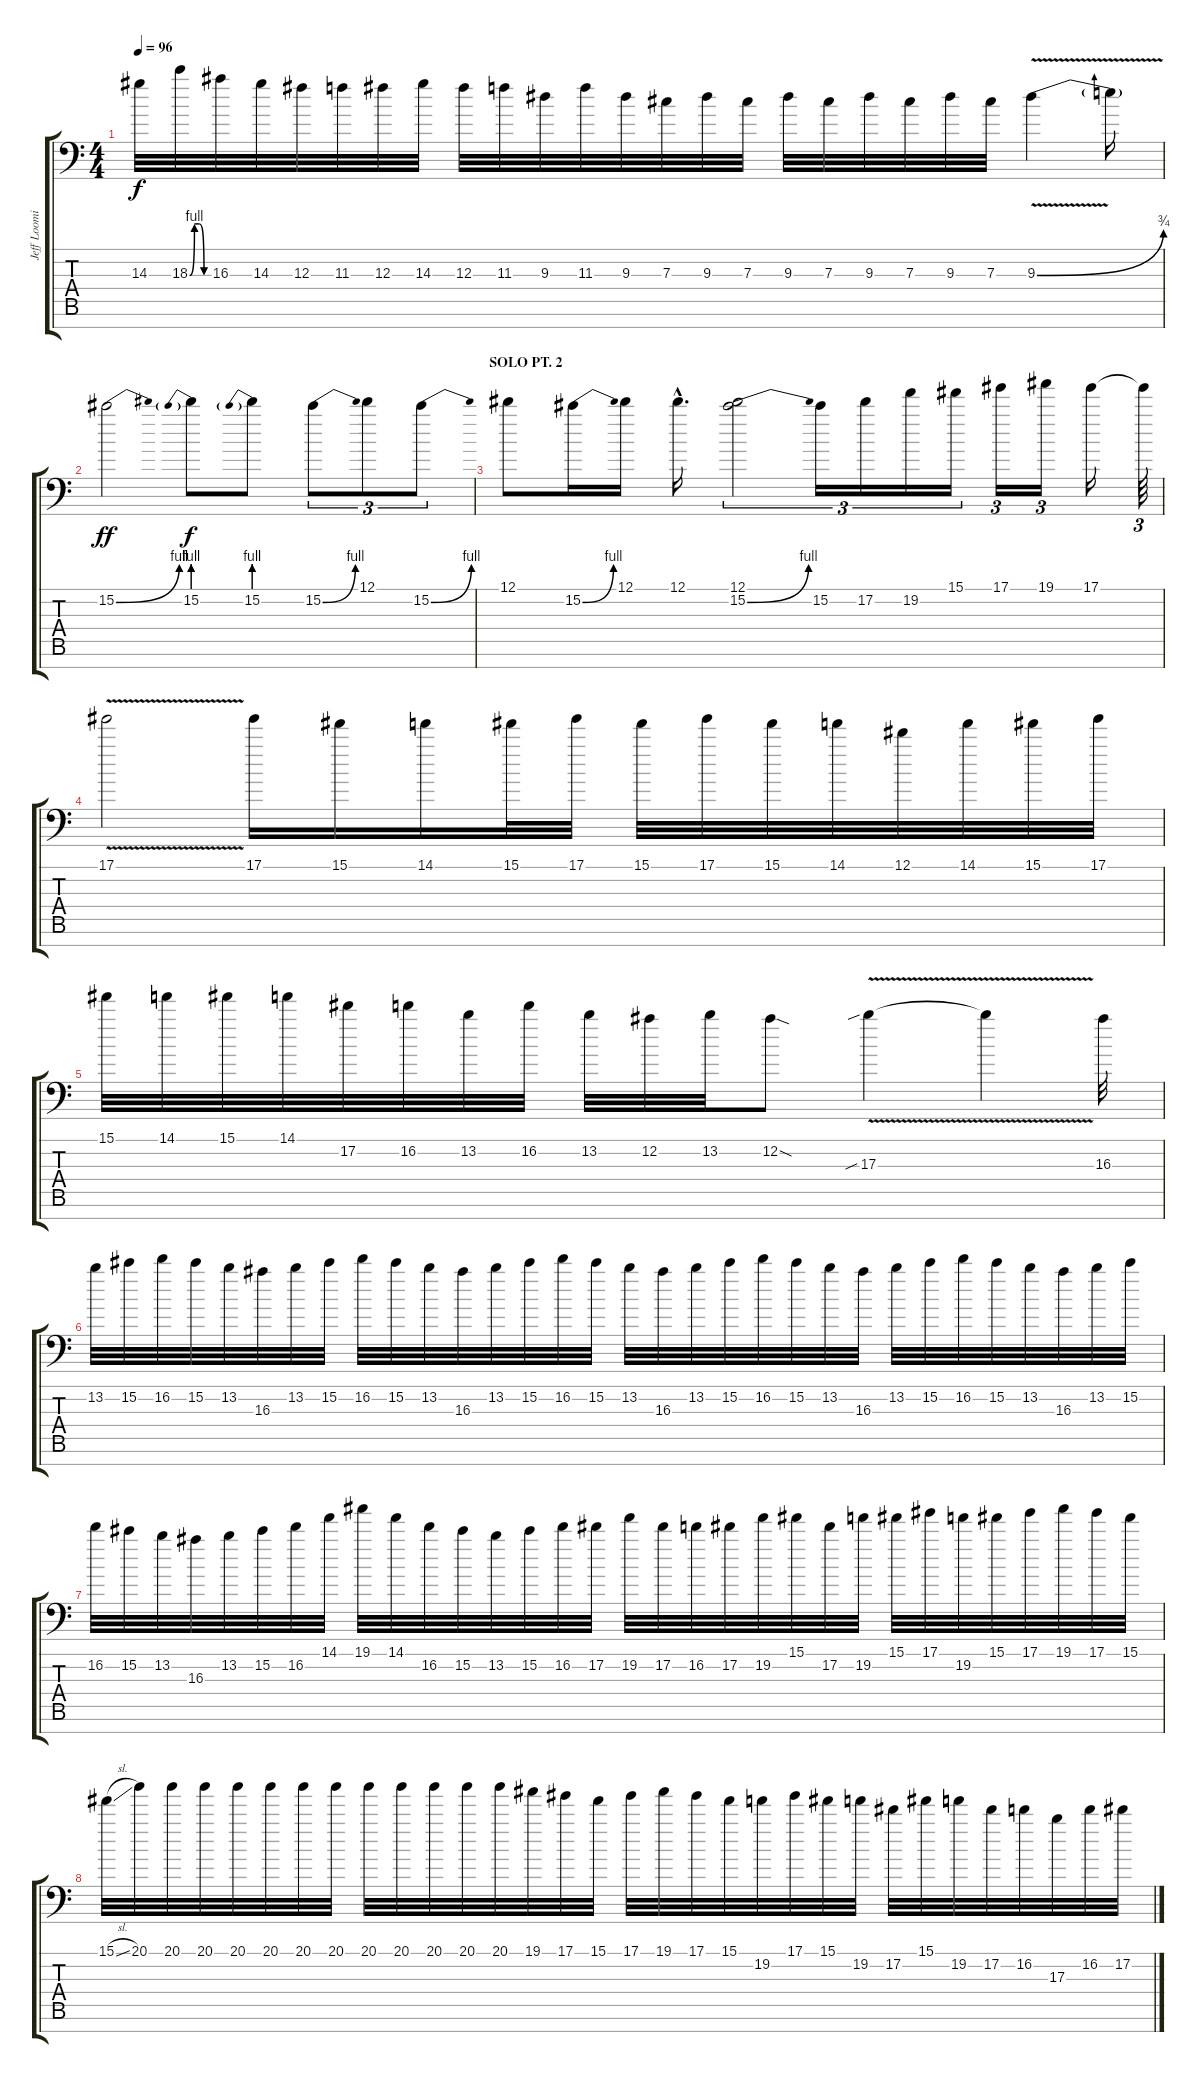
\track ("Jeff Loomis Lead" "Jeff Loomi") {instrument distortionguitar}
\staff {score tabs}
\tuning (Eb4 Bb3 Gb3 Db3 Ab2 Eb2 Bb1) {hide}
\ts (4 4)
\tempo 96
\clef f4
\ks c
14.3.32{dy f} 18.3{be (custom 0 0 15 4 30 4 45 0 60 0)}.32 16.3.32 14.3.32 12.3.32 11.3.32 12.3.32 14.3.32 12.3.32 11.3.32 9.3.32 11.3.32 9.3.32 7.3.32 9.3.32 7.3.32 9.3.32 7.3.32 9.3.32 7.3.32 9.3.32 7.3.32 9.3{be (bend 0 0 60 3) v}.4 9.3{t}.16 |
15.2{be (bend 0 0 60 4)}.2{dy ff} 15.2{be (prebend 0 4 60 4)}.8{dy f} 15.2{be (prebend 0 4 60 4)}.8 15.2{be (bend 0 0 60 4)}.8{tu (3 2)} 12.1.8{tu (3 2)} 15.2{be (bend 0 0 60 4)}.8{tu (3 2)} |
\section ("" "SOLO PT. 2")
12.1.8 15.2{be (bend 0 0 60 4)}.16 12.1.16 12.1{hac}.16{d} (12.1 15.2{be (bend 0 0 60 4)}).2{tu (3 2)} 15.2.16{tu (3 2)} 17.2.16{tu (3 2)} 19.2.16{tu (3 2)} 15.1.16{tu (3 2)} 17.1.16{tu (3 2)} 19.1.16{tu (3 2)} 17.1.16 17.1{t}.64{tu (3 2)} |
17.1{v}.2 17.1.16 15.1.16 14.1.16 15.1.32 17.1.32 15.1.32 17.1.32 15.1.32 14.1.32 12.1.32 14.1.32 15.1.32 17.1.32 |
15.1.32 14.1.32 15.1.32 14.1.32 17.2.32 16.2.32 13.2.32 16.2.32 13.2.32 12.2.32 13.2.32 12.2{sod}.8 17.3{v sib}.4 17.3{t}.4 16.3.32 |
13.2.32 15.2.32 16.2.32 15.2.32 13.2.32 16.3.32 13.2.32 15.2.32 16.2.32 15.2.32 13.2.32 16.3.32 13.2.32 15.2.32 16.2.32 15.2.32 13.2.32 16.3.32 13.2.32 15.2.32 16.2.32 15.2.32 13.2.32 16.3.32 13.2.32 15.2.32 16.2.32 15.2.32 13.2.32 16.3.32 13.2.32 15.2.32 |
16.2.32 15.2.32 13.2.32 16.3.32 13.2.32 15.2.32 16.2.32 14.1.32 19.1.32 14.1.32 16.2.32 15.2.32 13.2.32 15.2.32 16.2.32 17.2.32 19.2.32 17.2.32 16.2.32 17.2.32 19.2.32 15.1.32 17.2.32 19.2.32 15.1.32 17.1.32 19.2.32 15.1.32 17.1.32 19.1.32 17.1.32 15.1.32 |
15.1{sl}.32 20.1.32 20.1.32 20.1.32 20.1.32 20.1.32 20.1.32 20.1.32 20.1.32 20.1.32 20.1.32 20.1.32 20.1.32 19.1.32 17.1.32 15.1.32 17.1.32 19.1.32 17.1.32 15.1.32 19.2.32 17.1.32 15.1.32 19.2.32 17.2.32 15.1.32 19.2.32 17.2.32 16.2.32 17.3.32 16.2.32 17.2.32
